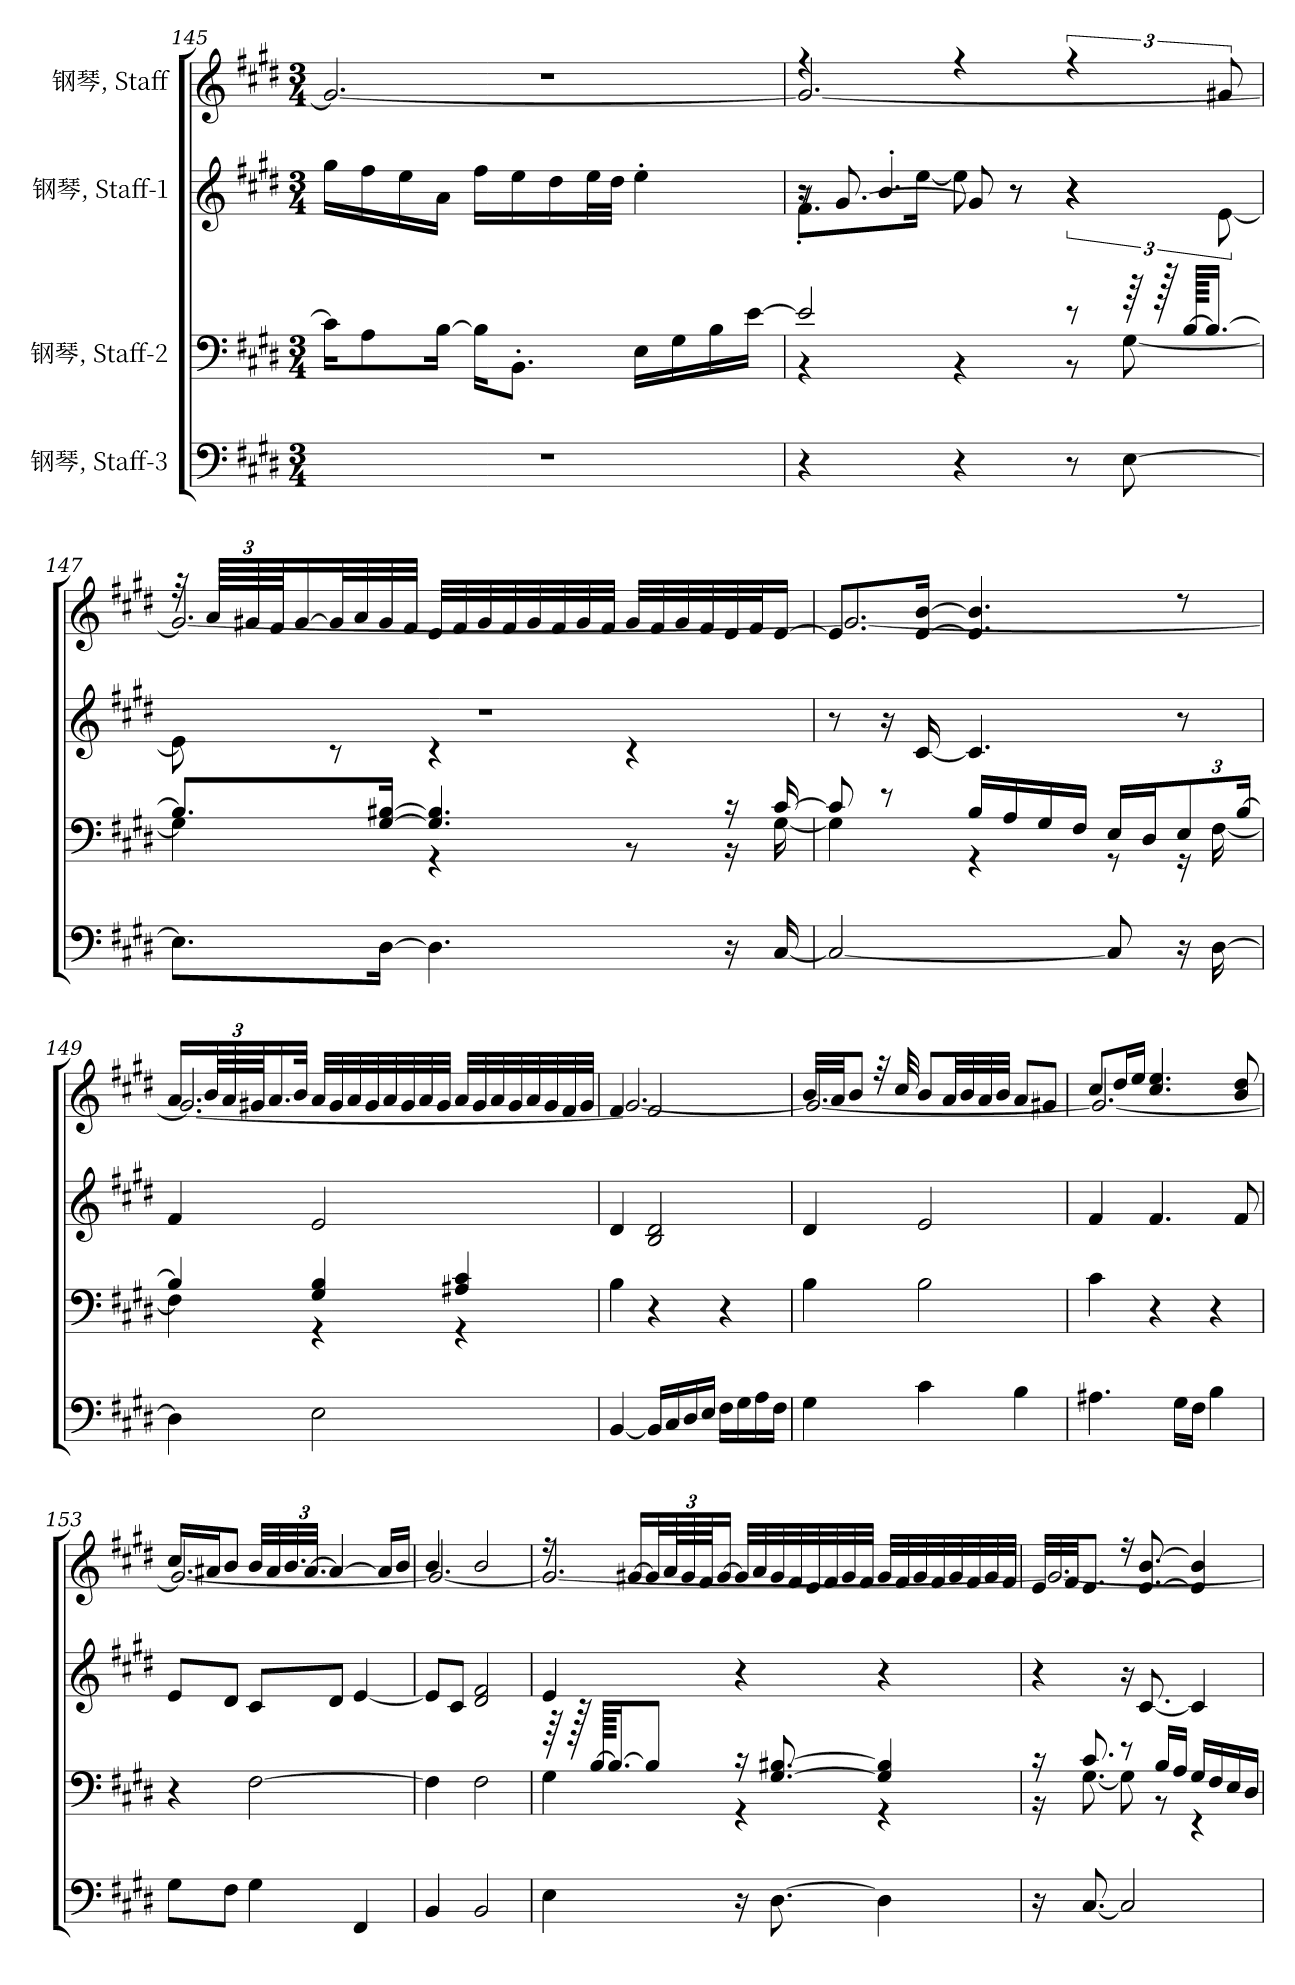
**kern	**kern	**kern	**kern
*part4	*part3	*part2	*part1
*staff4	*staff3	*staff2	*staff1
*I"钢琴, Staff-3	*I"钢琴, Staff-2	*I"钢琴, Staff-1	*I"钢琴, Staff
*clefF4	*clefF4	*clefG2	*clefG2
*k[f#c#g#d#]	*k[f#c#g#d#]	*k[f#c#g#d#]	*k[f#c#g#d#]
*M3/4	*M3/4	*M3/4	*M3/4
=145	=145	=145	=145
*	*	*	*^
2.r	16c#\KL]	16gg#\LL	2.r	2.g/_
.	8A\	16ff#\	.	.
.	.	16ee\	.	.
.	[16B\Jk	16a\JJ	.	.
.	16B\KL]	16ff#\LL	.	.
.	8.BB'\J	16ee\	.	.
.	.	16dd#\	.	.
.	.	32ee\L	.	.
.	.	32dd#\JJJ	.	.
.	16E\LL	4ee'\	.	.
.	16G#\	.	.	.
.	16B\	.	.	.
.	[16e\JJ	.	.	.
!!LO:PB:g=z	!!
=146	=146	=146	=146	=146
*	*^	*^	*	*
*	*	*	*	*^	*	*
4r	2e/]	4r	8r	8.f#'\L	16r	4r	2.g/_
.	.	.	.	.	[8.g#/	.	.
.	.	.	4.b'/	.	.	.	.
.	.	.	.	[16ee\Jk	.	.	.
4r	.	4r	.	8ee\]	8g#/]	4r	.
.	.	.	.	8r	8r	.	.
8r	8r	8r	4r	6r	4r	6r	.
[8E\	64r	[8G#\	.	.	.	.	.
.	128r	.	.	.	.	.	.
.	[128B/KKKLL	.	.	.	.	.	.
.	16.B/JJ_	.	.	.	.	.	.
.	.	.	.	[12e\	.	12g#X/	.
*	*	*	*	*v	*v	*	*
=147	=147	=147	=147	=147	=147	=147
8.E\L]	8.B/L]	4G#\]	2.r	8e\]	32r	2.g/_
*	*	*	*	*	*Xbrackettup	*
.	.	.	.	.	96a/LLLL	.
.	.	.	.	.	96g#X/	.
.	.	.	.	.	96f#/JJ	.
.	.	.	.	.	[16g#/	.
.	.	.	.	8r	32g#/L]	.
.	.	.	.	.	32a/	.
[16D#\Jk	[16G#/ [16B#X/Jk	.	.	.	32g#/	.
.	.	.	.	.	32f#/JJJ	.
4.D#\]	4.G#/] 4.B#/]	4r	.	4r	32e/LLL	.
.	.	.	.	.	32f#/	.
.	.	.	.	.	32g#/	.
.	.	.	.	.	32f#/	.
.	.	.	.	.	32g#/	.
.	.	.	.	.	32f#/	.
.	.	.	.	.	32g#/	.
.	.	.	.	.	32f#/JJJ	.
.	.	8r	.	4r	32g#/LLL	.
.	.	.	.	.	32f#/	.
.	.	.	.	.	32g#/	.
.	.	.	.	.	32f#/	.
16r	16r	16r	.	.	32e/	.
.	.	.	.	.	32f#/J	.
[16C#/	[16c#/	[16G#\	.	.	[16e/JJ	.
*	*	*	*v	*v	*	*
!!LO:LB:g=z	!!
=148	=148	=148	=148	=148	=148
2C#/_	8c#/]	4G#\]	8r	8.e/L]	2.g/_
.	8r	.	16r	.	.
.	.	.	[16c#/	[16e/ [16b/Jk	.
.	16B/LL	4r	4.c#/]	4.e/] 4.b/]	.
.	16A/	.	.	.	.
.	16G#/	.	.	.	.
.	16F#/JJ	.	.	.	.
8C#/]	16E/LL	8r	.	.	.
.	16D#/J	.	.	.	.
*	*Xbrackettup	*	*	*	*
16r	12E/	16r	8r	8r	.
[16D#\	.	[16F#\	.	.	.
.	[24B/Jk	.	.	.	.
=149	=149	=149	=149	=149	=149
4D#\]	4B/]	4F#\]	4f#/	16.a/LL	2.g/_
.	.	.	.	96b/LL	.
.	.	.	.	96a/	.
.	.	.	.	96g#X/JJ	.
.	.	.	.	16.a/	.
.	.	.	.	32b/JJk	.
2E\	4G#/ 4B/	4r	2e/	32a/LLL	.
.	.	.	.	32g#/	.
.	.	.	.	32a/	.
.	.	.	.	32g#/	.
.	.	.	.	32a/	.
.	.	.	.	32g#/	.
.	.	.	.	32a/	.
.	.	.	.	32g#/JJJ	.
.	4A#X/ 4c#/	4r	.	32a/LLL	.
.	.	.	.	32g#/	.
.	.	.	.	32a/	.
.	.	.	.	32g#/	.
.	.	.	.	32a/	.
.	.	.	.	32g#/	.
.	.	.	.	32f#/	.
.	.	.	.	32g#/JJJ	.
*	*v	*v	*	*	*
!!LO:LB:g=z	!!
=150	=150	=150	=150	=150
[4BB/	4B\	4d#/	4f#/	2.g/_
16BB/LL]	4r	2B/ 2d#/	2f#/	.
16C#/	.	.	.	.
16D#/	.	.	.	.
16E/JJ	.	.	.	.
16F#\LL	4r	.	.	.
16G#\	.	.	.	.
16A\	.	.	.	.
16F#\JJ	.	.	.	.
=151	=151	=151	=151	=151
4G#\	4B\	4d#/	32b/LLL	2.g/_
.	.	.	32a/JJ	.
.	.	.	8b/J	.
.	.	.	32r	.
.	.	.	32cc#/	.
4c#\	2B\	2e/	8b/L	.
.	.	.	32a/LL	.
.	.	.	32b/	.
.	.	.	32a/	.
.	.	.	32b/JJJ	.
4B\	.	.	8a/L	.
.	.	.	8g#X/J	.
=152	=152	=152	=152	=152
4.A#X\	4c#\	4f#/	8cc#/L	2.g/_
.	.	.	16dd#/L	.
.	.	.	16ee/JJ	.
.	4r	4.f#/	4.cc#/ 4.ee/	.
16G#\LL	.	.	.	.
16F#\JJ	.	.	.	.
4B\	4r	.	.	.
.	.	8f#/	8b/ 8dd#/	.
!!LO:PB:g=z	!!
=153	=153	=153	=153	=153
8G#\L	4r	8e/L	16cc#/LL	2.g/_
.	.	.	16a#X/J	.
8F#\J	.	8d#/J	8b/J	.
4G#\	[2F#\	8c#/L	32b/LLL	.
.	.	.	32a#/	.
.	.	.	48.b/	.
.	.	.	[48.a#/JJJ	.
.	.	8d#/J	4a#/_	.
4FF#/	.	[4e/	.	.
.	.	.	16a#/LL]	.
.	.	.	16b/JJ	.
=154	=154	=154	=154	=154
4BB/	4F#\]	8e/L]	4b/	2.g/_
.	.	8c#/J	.	.
2BB/	2F#\	2d#/ 2f#/	2b/	.
!!LO:LB:g=z	!!
=155	=155	=155	=155	=155
*	*	*	*MM60	*
*	*^	*	*	*
4E\	64r	4G#\	4e/	16r	2.g/_
.	128r	.	.	.	.
.	[128B/KKKLL	.	.	.	.
.	16.B/J_	.	.	.	.
.	.	.	.	[16g#X/LL	.
.	8B/J]	.	.	32g#/L]	.
.	.	.	.	96a/L	.
.	.	.	.	96g#/	.
.	.	.	.	96f#/JJ	.
.	.	.	.	[16g#/JJ	.
16r	16r	4r	4r	32g#/LLL]	.
.	.	.	.	32a/	.
[8.D#\	[8.G#/ [8.B#X/	.	.	32g#/	.
.	.	.	.	32f#/	.
.	.	.	.	32e/	.
.	.	.	.	32f#/	.
.	.	.	.	32g#/	.
.	.	.	.	32f#/JJJ	.
4D#\]	4G#/] 4B#/]	4r	4r	32g#/LLL	.
.	.	.	.	32f#/	.
.	.	.	.	32g#/	.
.	.	.	.	32f#/	.
.	.	.	.	32g#/	.
.	.	.	.	32f#/	.
.	.	.	.	32g#/	.
.	.	.	.	32f#/JJJ	.
=156	=156	=156	=156	=156	=156
16r	16r	16r	4r	32e/LLL	2.g/_
.	.	.	.	32f#/JJ	.
[8.C#/	8.c#/	[8.G#\	.	8.e/J	.
2C#/]	8r	8G#\]	16r	16r	.
.	.	.	[8.c#/	[8.e/ [8.b/	.
.	16B/LL	8r	.	.	.
.	16A/JJ	.	.	.	.
.	16G#/LL	4r	4c#/]	4e/] 4b/]	.
.	16F#/	.	.	.	.
.	16E/	.	.	.	.
.	16D#/JJ	.	.	.	.
*	*v	*v	*	*v	*v
=	=	=	=
*-	*-	*-	*-
